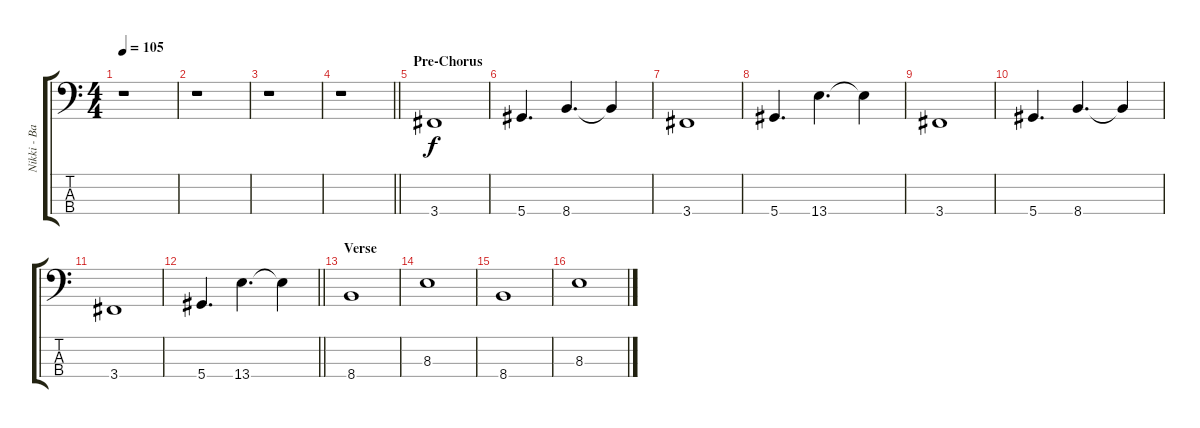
\track ("Nikki - Bass" "Nikki - Ba") {instrument electricbassfinger}
\staff {score tabs}
\tuning (Gb2 Db2 Ab1 Eb1) {hide}
\ts (4 4)
\tempo 105
\clef f4
\ks c
r.1{dy f} |
r.1 |
r.1 |
\barLineRight lightlight
r.1 |
\section ("" "Pre-Chorus")
3.4.1 |
5.4.4{d} 8.4.4{d} 8.4{t}.4 |
3.4.1 |
5.4.4{d} 13.4.4{d} 13.4{t}.4 |
3.4.1 |
5.4.4{d} 8.4.4{d} 8.4{t}.4 |
3.4.1 |
\barLineRight lightlight
5.4.4{d} 13.4.4{d} 13.4{t}.4 |
\section ("" "Verse")
8.4.1 |
8.3.1 |
8.4.1 |
8.3.1
